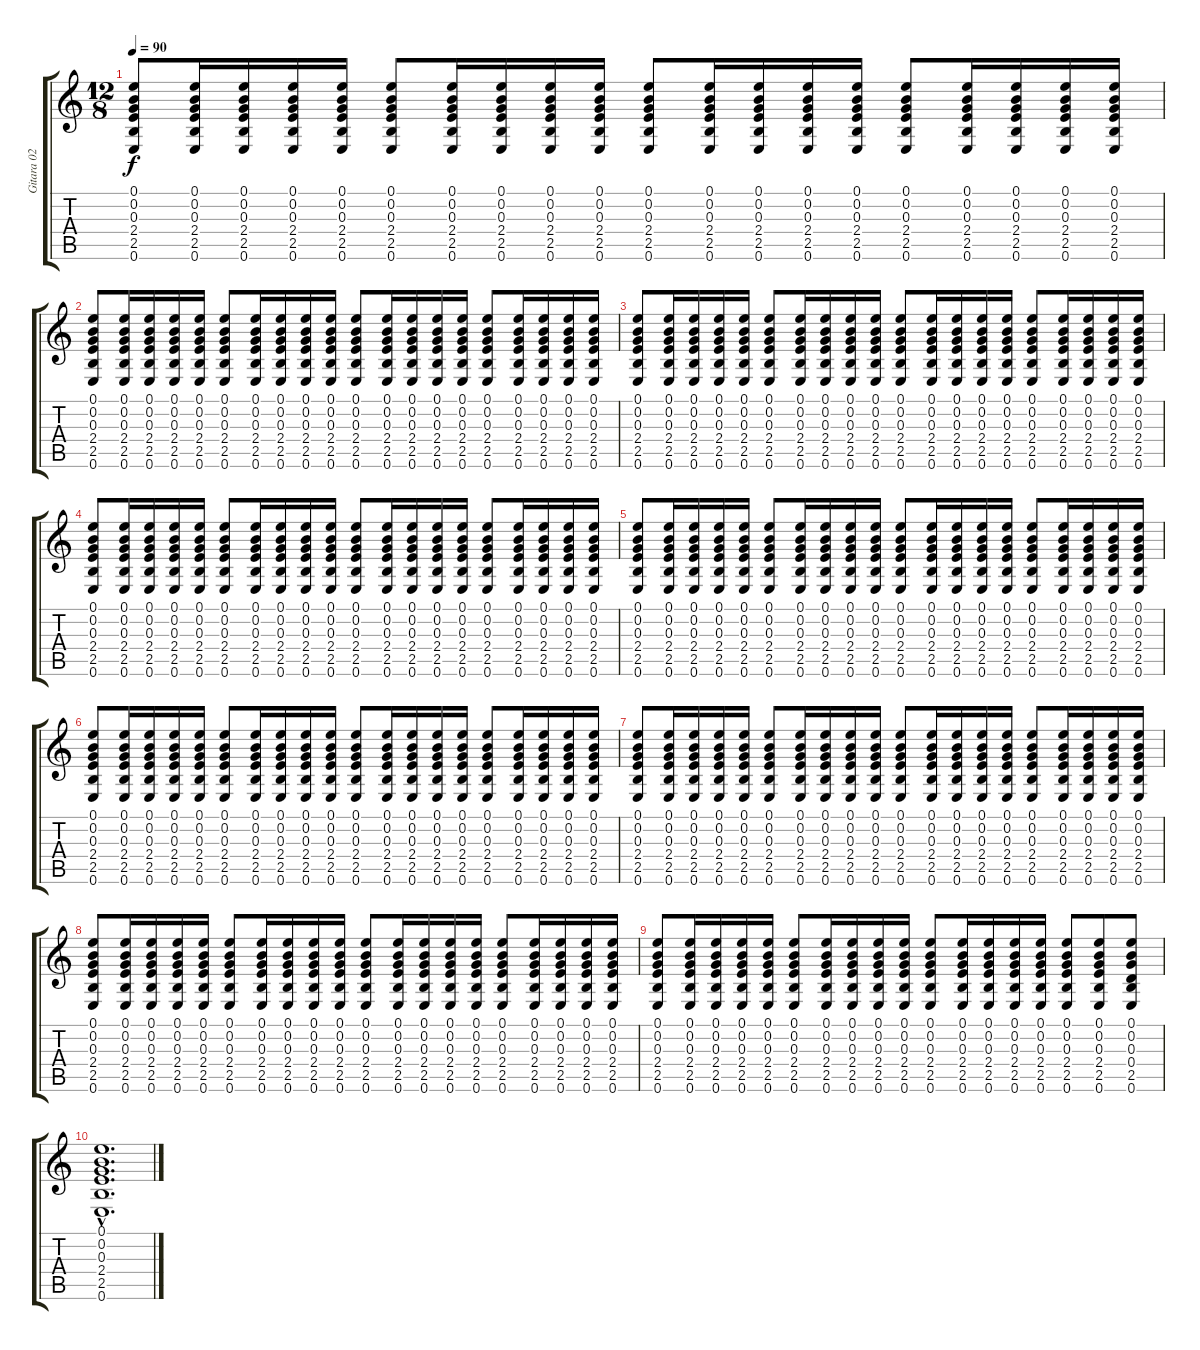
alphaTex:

\track ("Gitara 02" "Gitara 02") {instrument acousticguitarsteel}
\staff {score tabs}
\tuning (E4 B3 G3 D3 A2 E2) {hide}
\ts (12 8)
\tempo 90
\clef g2
\ks c
(0.1 0.2 0.3 2.4 2.5 0.6).8{dy f} (0.1 0.2 0.3 2.4 2.5 0.6).16 (0.1 0.2 0.3 2.4 2.5 0.6).16 (0.1 0.2 0.3 2.4 2.5 0.6).16 (0.1 0.2 0.3 2.4 2.5 0.6).16 (0.1 0.2 0.3 2.4 2.5 0.6).8 (0.1 0.2 0.3 2.4 2.5 0.6).16 (0.1 0.2 0.3 2.4 2.5 0.6).16 (0.1 0.2 0.3 2.4 2.5 0.6).16 (0.1 0.2 0.3 2.4 2.5 0.6).16 (0.1 0.2 0.3 2.4 2.5 0.6).8 (0.1 0.2 0.3 2.4 2.5 0.6).16 (0.1 0.2 0.3 2.4 2.5 0.6).16 (0.1 0.2 0.3 2.4 2.5 0.6).16 (0.1 0.2 0.3 2.4 2.5 0.6).16 (0.1 0.2 0.3 2.4 2.5 0.6).8 (0.1 0.2 0.3 2.4 2.5 0.6).16 (0.1 0.2 0.3 2.4 2.5 0.6).16 (0.1 0.2 0.3 2.4 2.5 0.6).16 (0.1 0.2 0.3 2.4 2.5 0.6).16 |
(0.1 0.2 0.3 2.4 2.5 0.6).8 (0.1 0.2 0.3 2.4 2.5 0.6).16 (0.1 0.2 0.3 2.4 2.5 0.6).16 (0.1 0.2 0.3 2.4 2.5 0.6).16 (0.1 0.2 0.3 2.4 2.5 0.6).16 (0.1 0.2 0.3 2.4 2.5 0.6).8 (0.1 0.2 0.3 2.4 2.5 0.6).16 (0.1 0.2 0.3 2.4 2.5 0.6).16 (0.1 0.2 0.3 2.4 2.5 0.6).16 (0.1 0.2 0.3 2.4 2.5 0.6).16 (0.1 0.2 0.3 2.4 2.5 0.6).8 (0.1 0.2 0.3 2.4 2.5 0.6).16 (0.1 0.2 0.3 2.4 2.5 0.6).16 (0.1 0.2 0.3 2.4 2.5 0.6).16 (0.1 0.2 0.3 2.4 2.5 0.6).16 (0.1 0.2 0.3 2.4 2.5 0.6).8 (0.1 0.2 0.3 2.4 2.5 0.6).16 (0.1 0.2 0.3 2.4 2.5 0.6).16 (0.1 0.2 0.3 2.4 2.5 0.6).16 (0.1 0.2 0.3 2.4 2.5 0.6).16 |
(0.1 0.2 0.3 2.4 2.5 0.6).8 (0.1 0.2 0.3 2.4 2.5 0.6).16 (0.1 0.2 0.3 2.4 2.5 0.6).16 (0.1 0.2 0.3 2.4 2.5 0.6).16 (0.1 0.2 0.3 2.4 2.5 0.6).16 (0.1 0.2 0.3 2.4 2.5 0.6).8 (0.1 0.2 0.3 2.4 2.5 0.6).16 (0.1 0.2 0.3 2.4 2.5 0.6).16 (0.1 0.2 0.3 2.4 2.5 0.6).16 (0.1 0.2 0.3 2.4 2.5 0.6).16 (0.1 0.2 0.3 2.4 2.5 0.6).8 (0.1 0.2 0.3 2.4 2.5 0.6).16 (0.1 0.2 0.3 2.4 2.5 0.6).16 (0.1 0.2 0.3 2.4 2.5 0.6).16 (0.1 0.2 0.3 2.4 2.5 0.6).16 (0.1 0.2 0.3 2.4 2.5 0.6).8 (0.1 0.2 0.3 2.4 2.5 0.6).16 (0.1 0.2 0.3 2.4 2.5 0.6).16 (0.1 0.2 0.3 2.4 2.5 0.6).16 (0.1 0.2 0.3 2.4 2.5 0.6).16 |
(0.1 0.2 0.3 2.4 2.5 0.6).8 (0.1 0.2 0.3 2.4 2.5 0.6).16 (0.1 0.2 0.3 2.4 2.5 0.6).16 (0.1 0.2 0.3 2.4 2.5 0.6).16 (0.1 0.2 0.3 2.4 2.5 0.6).16 (0.1 0.2 0.3 2.4 2.5 0.6).8 (0.1 0.2 0.3 2.4 2.5 0.6).16 (0.1 0.2 0.3 2.4 2.5 0.6).16 (0.1 0.2 0.3 2.4 2.5 0.6).16 (0.1 0.2 0.3 2.4 2.5 0.6).16 (0.1 0.2 0.3 2.4 2.5 0.6).8 (0.1 0.2 0.3 2.4 2.5 0.6).16 (0.1 0.2 0.3 2.4 2.5 0.6).16 (0.1 0.2 0.3 2.4 2.5 0.6).16 (0.1 0.2 0.3 2.4 2.5 0.6).16 (0.1 0.2 0.3 2.4 2.5 0.6).8 (0.1 0.2 0.3 2.4 2.5 0.6).16 (0.1 0.2 0.3 2.4 2.5 0.6).16 (0.1 0.2 0.3 2.4 2.5 0.6).16 (0.1 0.2 0.3 2.4 2.5 0.6).16 |
(0.1 0.2 0.3 2.4 2.5 0.6).8 (0.1 0.2 0.3 2.4 2.5 0.6).16 (0.1 0.2 0.3 2.4 2.5 0.6).16 (0.1 0.2 0.3 2.4 2.5 0.6).16 (0.1 0.2 0.3 2.4 2.5 0.6).16 (0.1 0.2 0.3 2.4 2.5 0.6).8 (0.1 0.2 0.3 2.4 2.5 0.6).16 (0.1 0.2 0.3 2.4 2.5 0.6).16 (0.1 0.2 0.3 2.4 2.5 0.6).16 (0.1 0.2 0.3 2.4 2.5 0.6).16 (0.1 0.2 0.3 2.4 2.5 0.6).8 (0.1 0.2 0.3 2.4 2.5 0.6).16 (0.1 0.2 0.3 2.4 2.5 0.6).16 (0.1 0.2 0.3 2.4 2.5 0.6).16 (0.1 0.2 0.3 2.4 2.5 0.6).16 (0.1 0.2 0.3 2.4 2.5 0.6).8 (0.1 0.2 0.3 2.4 2.5 0.6).16 (0.1 0.2 0.3 2.4 2.5 0.6).16 (0.1 0.2 0.3 2.4 2.5 0.6).16 (0.1 0.2 0.3 2.4 2.5 0.6).16 |
(0.1 0.2 0.3 2.4 2.5 0.6).8 (0.1 0.2 0.3 2.4 2.5 0.6).16 (0.1 0.2 0.3 2.4 2.5 0.6).16 (0.1 0.2 0.3 2.4 2.5 0.6).16 (0.1 0.2 0.3 2.4 2.5 0.6).16 (0.1 0.2 0.3 2.4 2.5 0.6).8 (0.1 0.2 0.3 2.4 2.5 0.6).16 (0.1 0.2 0.3 2.4 2.5 0.6).16 (0.1 0.2 0.3 2.4 2.5 0.6).16 (0.1 0.2 0.3 2.4 2.5 0.6).16 (0.1 0.2 0.3 2.4 2.5 0.6).8 (0.1 0.2 0.3 2.4 2.5 0.6).16 (0.1 0.2 0.3 2.4 2.5 0.6).16 (0.1 0.2 0.3 2.4 2.5 0.6).16 (0.1 0.2 0.3 2.4 2.5 0.6).16 (0.1 0.2 0.3 2.4 2.5 0.6).8 (0.1 0.2 0.3 2.4 2.5 0.6).16 (0.1 0.2 0.3 2.4 2.5 0.6).16 (0.1 0.2 0.3 2.4 2.5 0.6).16 (0.1 0.2 0.3 2.4 2.5 0.6).16 |
(0.1 0.2 0.3 2.4 2.5 0.6).8 (0.1 0.2 0.3 2.4 2.5 0.6).16 (0.1 0.2 0.3 2.4 2.5 0.6).16 (0.1 0.2 0.3 2.4 2.5 0.6).16 (0.1 0.2 0.3 2.4 2.5 0.6).16 (0.1 0.2 0.3 2.4 2.5 0.6).8 (0.1 0.2 0.3 2.4 2.5 0.6).16 (0.1 0.2 0.3 2.4 2.5 0.6).16 (0.1 0.2 0.3 2.4 2.5 0.6).16 (0.1 0.2 0.3 2.4 2.5 0.6).16 (0.1 0.2 0.3 2.4 2.5 0.6).8 (0.1 0.2 0.3 2.4 2.5 0.6).16 (0.1 0.2 0.3 2.4 2.5 0.6).16 (0.1 0.2 0.3 2.4 2.5 0.6).16 (0.1 0.2 0.3 2.4 2.5 0.6).16 (0.1 0.2 0.3 2.4 2.5 0.6).8 (0.1 0.2 0.3 2.4 2.5 0.6).16 (0.1 0.2 0.3 2.4 2.5 0.6).16 (0.1 0.2 0.3 2.4 2.5 0.6).16 (0.1 0.2 0.3 2.4 2.5 0.6).16 |
(0.1 0.2 0.3 2.4 2.5 0.6).8 (0.1 0.2 0.3 2.4 2.5 0.6).16 (0.1 0.2 0.3 2.4 2.5 0.6).16 (0.1 0.2 0.3 2.4 2.5 0.6).16 (0.1 0.2 0.3 2.4 2.5 0.6).16 (0.1 0.2 0.3 2.4 2.5 0.6).8 (0.1 0.2 0.3 2.4 2.5 0.6).16 (0.1 0.2 0.3 2.4 2.5 0.6).16 (0.1 0.2 0.3 2.4 2.5 0.6).16 (0.1 0.2 0.3 2.4 2.5 0.6).16 (0.1 0.2 0.3 2.4 2.5 0.6).8 (0.1 0.2 0.3 2.4 2.5 0.6).16 (0.1 0.2 0.3 2.4 2.5 0.6).16 (0.1 0.2 0.3 2.4 2.5 0.6).16 (0.1 0.2 0.3 2.4 2.5 0.6).16 (0.1 0.2 0.3 2.4 2.5 0.6).8 (0.1 0.2 0.3 2.4 2.5 0.6).16 (0.1 0.2 0.3 2.4 2.5 0.6).16 (0.1 0.2 0.3 2.4 2.5 0.6).16 (0.1 0.2 0.3 2.4 2.5 0.6).16 |
(0.1 0.2 0.3 2.4 2.5 0.6).8 (0.1 0.2 0.3 2.4 2.5 0.6).16 (0.1 0.2 0.3 2.4 2.5 0.6).16 (0.1 0.2 0.3 2.4 2.5 0.6).16 (0.1 0.2 0.3 2.4 2.5 0.6).16 (0.1 0.2 0.3 2.4 2.5 0.6).8 (0.1 0.2 0.3 2.4 2.5 0.6).16 (0.1 0.2 0.3 2.4 2.5 0.6).16 (0.1 0.2 0.3 2.4 2.5 0.6).16 (0.1 0.2 0.3 2.4 2.5 0.6).16 (0.1 0.2 0.3 2.4 2.5 0.6).8 (0.1 0.2 0.3 2.4 2.5 0.6).16 (0.1 0.2 0.3 2.4 2.5 0.6).16 (0.1 0.2 0.3 2.4 2.5 0.6).16 (0.1 0.2 0.3 2.4 2.5 0.6).16 (0.1 0.2 0.3 2.4 2.5 0.6).8 (0.1 0.2 0.3 2.4 2.5 0.6).8 (0.1 0.2 0.3 0.4 2.5 0.6).8 |
(0.1{hac} 0.2{hac} 0.3{hac} 2.4{hac} 2.5{hac} 0.6{hac}).1{d}
